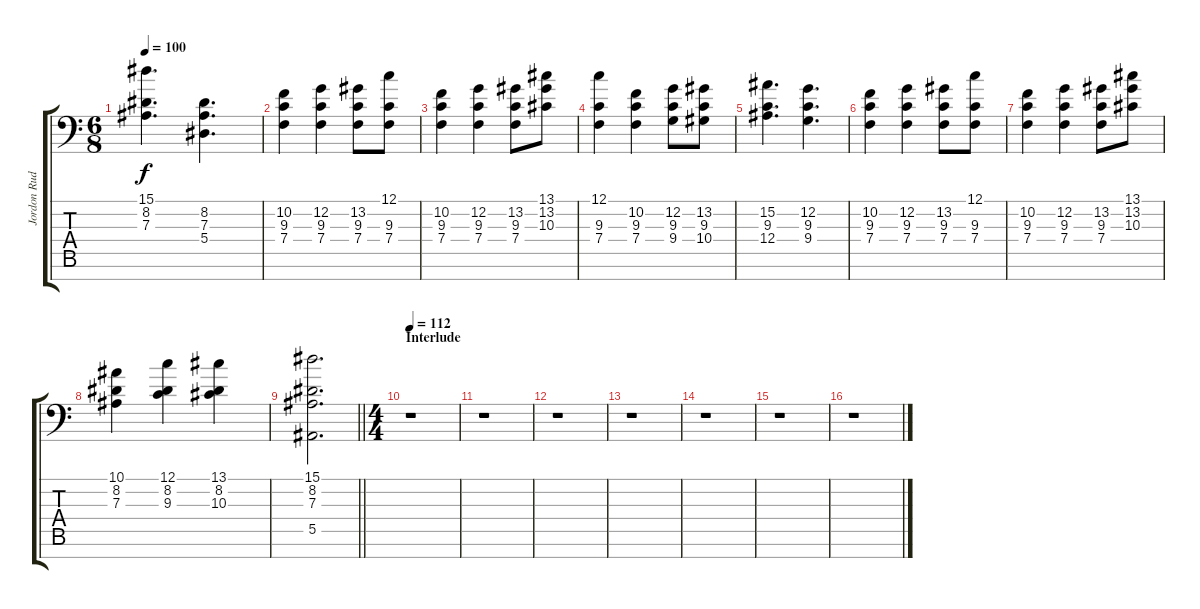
\track ("Jordon Rudess" "Jordon Rud") {instrument synthstrings1}
\staff {score tabs}
\tuning (C4 G3 Eb3 Bb2 F2 C2 G1) {hide}
\ts (6 8)
\tempo 100
\clef f4
\ks c
(15.1 8.2 7.3).4{d dy f} (8.2 7.3 5.4).4{d} |
(10.2 9.3 7.4).4 (12.2 9.3 7.4).4 (13.2 9.3 7.4).8 (12.1 9.3 7.4).8 |
(10.2 9.3 7.4).4 (12.2 9.3 7.4).4 (13.2 9.3 7.4).8 (13.1 13.2 10.3).8 |
(12.1 9.3 7.4).4 (10.2 9.3 7.4).4 (12.2 9.3 9.4).8 (13.2 9.3 10.4).8 |
(15.2 9.3 12.4).4{d} (12.2 9.3 9.4).4{d} |
(10.2 9.3 7.4).4 (12.2 9.3 7.4).4 (13.2 9.3 7.4).8 (12.1 9.3 7.4).8 |
(10.2 9.3 7.4).4 (12.2 9.3 7.4).4 (13.2 9.3 7.4).8 (13.1 13.2 10.3).8 |
(10.1 8.2 7.3).4{instrument synthstrings1} (12.1 8.2 9.3).4 (13.1 8.2 10.3).4 |
\barLineRight lightlight
(15.1 8.2 7.3 5.5).2{d} |
\ts (4 4)
\section ("" "Interlude")
\tempo 112
r.1 |
r.1 |
r.1 |
r.1 |
r.1 |
r.1 |
r.1
